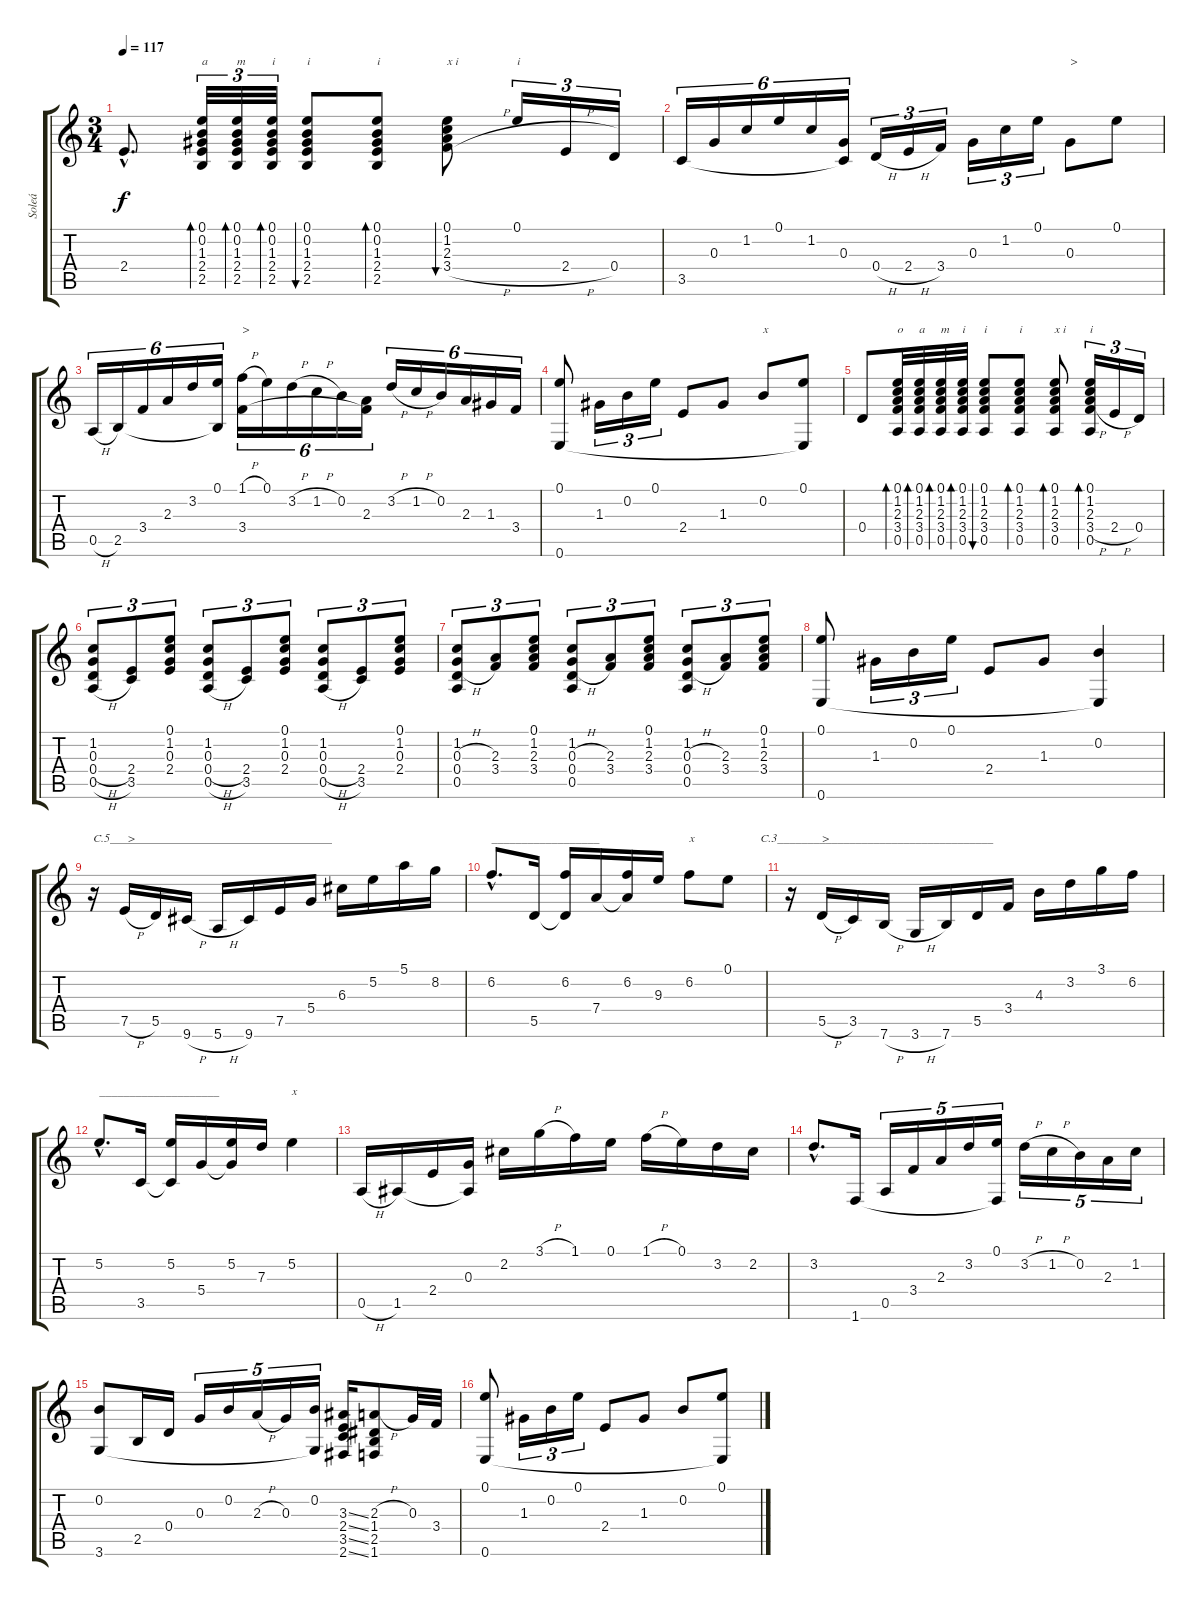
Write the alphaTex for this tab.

\track ("Soleá" "Soleá") {instrument acousticguitarnylon}
\staff {score tabs}
\tuning (E4 B3 G3 D3 A2 E2) {hide}
\ts (3 4)
\tempo 117
\clef g2
\ks c
2.4{hac}.8{d dy f} (0.1 0.2 1.3 2.4 2.5).32{tu (3 2) bd 480 txt "a"} (0.1 0.2 1.3 2.4 2.5).32{tu (3 2) bd 480 txt "m"} (0.1 0.2 1.3 2.4 2.5).32{tu (3 2) bd 480 txt "i"} (0.1 0.2 1.3 2.4 2.5).8{bu 480 txt "i"} (0.1 0.2 1.3 2.4 2.5).8{bd 480 txt "i"} (0.1 1.2 2.3 3.4{h}).8{bu 480 txt "x i"} 0.1.16{tu (3 2) txt "i"} 2.4{h}.16{tu (3 2)} 0.4.16{tu (3 2)} |
3.5.16{tu (6 4)} 0.3.16{tu (6 4)} 1.2.16{tu (6 4)} 0.1.16{tu (6 4)} 1.2.16{tu (6 4)} (0.3 3.5{t}).16{tu (6 4)} 0.4{h}.16{tu (3 2)} 2.4{h}.16{tu (3 2)} 3.4.16{tu (3 2)} 0.3.16{tu (3 2)} 1.2.16{tu (3 2)} 0.1.16{tu (3 2)} 0.3.8{txt ">"} 0.1.8 |
0.5{h}.16{tu (6 4)} 2.5.16{tu (6 4)} 3.4.16{tu (6 4)} 2.3.16{tu (6 4)} 3.2.16{tu (6 4)} (0.1 2.5{t}).16{tu (6 4)} (1.1{h} 3.4).16{tu (6 4) txt ">"} 0.1.16{tu (6 4)} 3.2{h}.16{tu (6 4)} 1.2{h}.16{tu (6 4)} 0.2.16{tu (6 4)} (2.3 3.4{t}).16{tu (6 4)} 3.2{h}.16{tu (6 4)} 1.2{h}.16{tu (6 4)} 0.2.16{tu (6 4)} 2.3.16{tu (6 4)} 1.3.16{tu (6 4)} 3.4.16{tu (6 4)} |
(0.1 0.6).8 1.3.16{tu (3 2)} 0.2.16{tu (3 2)} 0.1.16{tu (3 2)} 2.4.8 1.3.8 0.2.8{txt "x"} (0.1 0.6{t}).8 |
0.4.8 (0.1 1.2 2.3 3.4 0.5).32{bd 480 txt "o"} (0.1 1.2 2.3 3.4 0.5).32{bd 480 txt "a"} (0.1 1.2 2.3 3.4 0.5).32{bd 480 txt "m"} (0.1 1.2 2.3 3.4 0.5).32{bd 480 txt "i"} (0.1 1.2 2.3 3.4 0.5).8{bu 480 txt "i"} (0.1 1.2 2.3 3.4 0.5).8{bd 480 txt "i"} (0.1 1.2 2.3 3.4 0.5).8{bd 480 txt "x i"} (0.1 1.2 2.3 3.4{h} 0.5).16{tu (3 2) bd 480 txt "i"} 2.4{h}.16{tu (3 2)} 0.4.16{tu (3 2)} |
(1.2 0.3 0.4{h} 0.5{h}).8{tu (3 2)} (2.4 3.5).8{tu (3 2)} (0.1 1.2 0.3 2.4).8{tu (3 2)} (1.2 0.3 0.4{h} 0.5{h}).8{tu (3 2)} (2.4 3.5).8{tu (3 2)} (0.1 1.2 0.3 2.4).8{tu (3 2)} (1.2 0.3 0.4{h} 0.5{h}).8{tu (3 2)} (2.4 3.5).8{tu (3 2)} (0.1 1.2 0.3 2.4).8{tu (3 2)} |
(1.2 0.3{h} 0.4{h} 0.5).8{tu (3 2)} (2.3 3.4).8{tu (3 2)} (0.1 1.2 2.3 3.4).8{tu (3 2)} (1.2 0.3{h} 0.4{h} 0.5).8{tu (3 2)} (2.3 3.4).8{tu (3 2)} (0.1 1.2 2.3 3.4).8{tu (3 2)} (1.2 0.3{h} 0.4{h} 0.5).8{tu (3 2)} (2.3 3.4).8{tu (3 2)} (0.1 1.2 2.3 3.4).8{tu (3 2)} |
(0.1 0.6).8 1.3.16{tu (3 2)} 0.2.16{tu (3 2)} 0.1.16{tu (3 2)} 2.4.8 1.3.8 (0.2 0.6{t}).4 |
r.16{txt "C.5_____________________________________"} 7.5{h}.16{txt " >"} 5.5.16 9.6{h}.16 5.6{h}.16 9.6.16 7.5.16 5.4.16 6.3.16 5.2.16 5.1.16 8.2.16 |
6.2{hac}.8{d txt "__________________"} 5.5.16 (6.2 5.5{t}).16 7.4.16 (6.2 7.4{t}).16 9.3.16 6.2.8{txt "x"} 0.1.8{txt "           C.3____________________________________"} |
r.16 5.5{h}.16{txt ">"} 3.5.16 7.6{h}.16 3.6{h}.16 7.6.16 5.5.16 3.4.16 4.3.16 3.2.16 3.1.16 6.2.16 |
5.2{hac}.8{d txt "____________________"} 3.5.16 (5.2 3.5{t}).16 5.4.16 (5.2 5.4{t}).16 7.3.16 5.2.4{txt "x"} |
0.5{h}.16 1.5.16 2.4.16 (0.3 1.5{t}).16 2.2.16 3.1{h}.16 1.1.16 0.1.16 1.1{h}.16 0.1.16 3.2.16 2.2.16 |
3.2{hac}.8{d} 1.6.16 0.5.16{tu (5 4)} 3.4.16{tu (5 4)} 2.3.16{tu (5 4)} 3.2.16{tu (5 4)} (0.1 1.6{t}).16{tu (5 4)} 3.2{h}.16{tu (5 4)} 1.2{h}.16{tu (5 4)} 0.2.16{tu (5 4)} 2.3.16{tu (5 4)} 1.2.16{tu (5 4)} |
(0.2 3.6).8 2.5.16 0.4.16 0.3.16{tu (5 4)} 0.2.16{tu (5 4)} 2.3{h}.16{tu (5 4)} 0.3.16{tu (5 4)} (0.2 3.6{t}).16{tu (5 4)} (3.3{ss} 2.4{ss} 3.5{ss} 2.6{ss}).16 (2.3{h} 1.4 2.5 1.6).8 0.3.32 3.4.32 |
(0.1 0.6).8 1.3.16{tu (3 2)} 0.2.16{tu (3 2)} 0.1.16{tu (3 2)} 2.4.8 1.3.8 0.2.8 (0.1 0.6{t}).8
